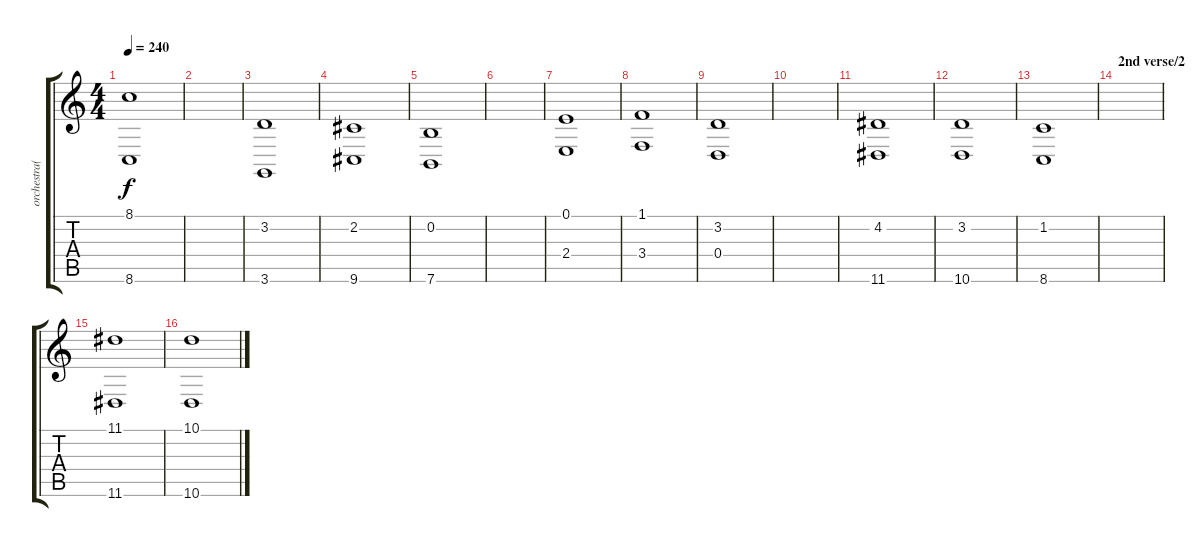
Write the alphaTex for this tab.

\track ("orchestra(alex stariopoli)" "orchestra(") {instrument stringensemble1}
\staff {score tabs}
\tuning (E4 B3 G3 D3 A2 E2) {hide}
\ts (4 4)
\tempo 240
\clef g2
\ks c
(8.1 8.6).1{dy f} |
|
(3.2 3.6).1 |
(2.2 9.6).1 |
(0.2 7.6).1 |
|
(0.1 2.4).1 |
(1.1 3.4).1 |
(3.2 0.4).1 |
|
(4.2 11.6).1 |
(3.2 10.6).1 |
(1.2 8.6).1 |
\section ("" "2nd verse/2")
|
(11.1 11.6).1 |
(10.1 10.6).1
